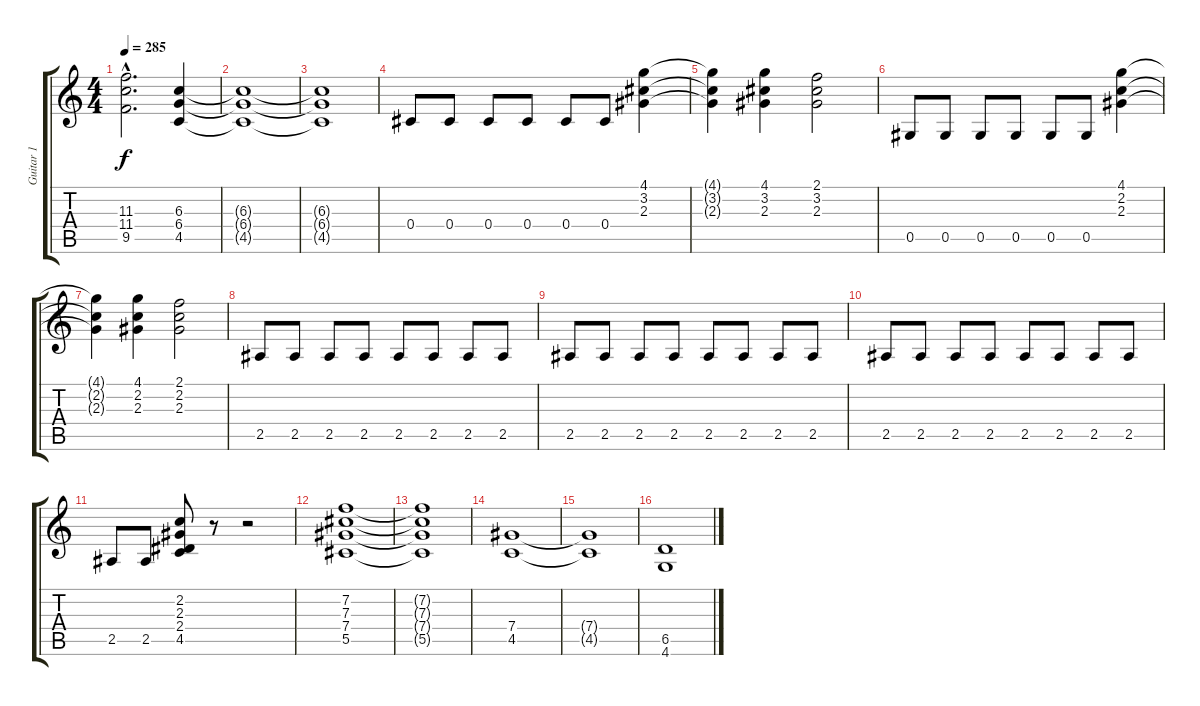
\track ("Guitar 1" "Guitar 1") {instrument distortionguitar}
\staff {score tabs}
\tuning (Eb4 Bb3 Gb3 Db3 Ab2 Eb2) {hide}
\ts (4 4)
\tempo 285
\clef g2
\ks c
(11.3{hac t} 11.4{hac t} 9.5{hac t}).2{d dy f} (6.3 6.4 4.5).4 |
(6.3{t} 6.4{t} 4.5{t}).1 |
(6.3{t} 6.4{t} 4.5{t}).1 |
0.4.8 0.4.8 0.4.8 0.4.8 0.4.8 0.4.8 (4.1 3.2 2.3).4 |
(4.1{t} 3.2{t} 2.3{t}).4 (4.1 3.2 2.3).4 (2.1 3.2 2.3).2 |
0.5.8 0.5.8 0.5.8 0.5.8 0.5.8 0.5.8 (4.1 2.2 2.3).4 |
(4.1{t} 2.2{t} 2.3{t}).4 (4.1 2.2 2.3).4 (2.1 2.2 2.3).2 |
2.5.8 2.5.8 2.5.8 2.5.8 2.5.8 2.5.8 2.5.8 2.5.8 |
2.5.8 2.5.8 2.5.8 2.5.8 2.5.8 2.5.8 2.5.8 2.5.8 |
2.5.8 2.5.8 2.5.8 2.5.8 2.5.8 2.5.8 2.5.8 2.5.8 |
2.5.8 2.5.8 (2.2 2.3 2.4 4.5).8 r.8 r.2 |
(7.2 7.3 7.4 5.5).1 |
(7.2{t} 7.3{t} 7.4{t} 5.5{t}).1 |
(7.4 4.5).1 |
(7.4{t} 4.5{t}).1 |
(6.5 4.6).1
